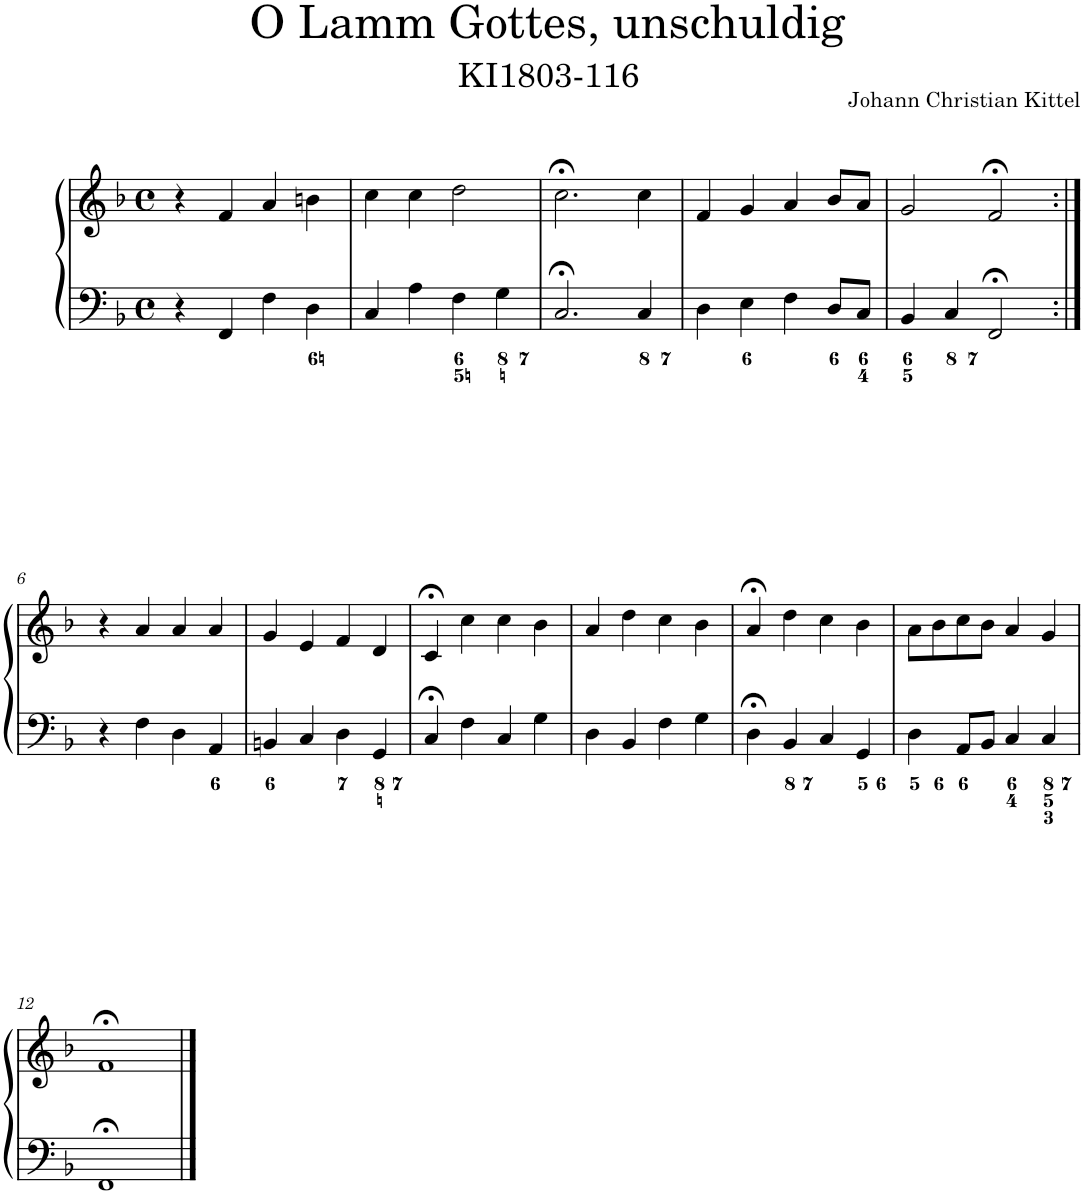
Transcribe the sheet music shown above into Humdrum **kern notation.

**kern	**kern
*part1	*part1
*staff2	*staff1
*I"Piano	*
*I'Pno.	*
*clefF4	*clefG2
*k[b-]	*k[b-]
*M4/4	*M4/4
*met(c)	*met(c)
=1	=1
4r	4r
4FF/	4f/
4F\	4a/
4D\	4bn\
=2	=2
4C/	4cc\
4A\	4cc\
4F\	2dd\
4G\	.
=3	=3
2.C;</	2.cc;<\
4C/	4cc\
=4	=4
4D\	4f/
4E\	4g/
4F\	4a/
8D/L	8b-/L
8C/J	8a/J
=5	=5
4BB-/	2g/
4C/	.
2FF;</	2f;</
!!LO:LB:g=z
=6:|!	=6:|!
4r	4r
4F\	4a/
4D\	4a/
4AA/	4a/
=7	=7
4BBn/	4g/
4C/	4e/
4D\	4f/
4GG/	4d/
=8	=8
4C;</	4c;</
4F\	4cc\
4C/	4cc\
4G\	4b-\
=9	=9
4D\	4a/
4BB-/	4dd\
4F\	4cc\
4G\	4b-\
=10	=10
4D;<\	4a;</
4BB-/	4dd\
4C/	4cc\
4GG/	4b-\
=11	=11
4D\	8a\L
.	8b-\
8AA/L	8cc\
8BB-/J	8b-\J
4C/	4a/
4C/	4g/
!!LO:LB:g=z
=12	=12
1FF;<	1f;<
==	==
*-	*-
